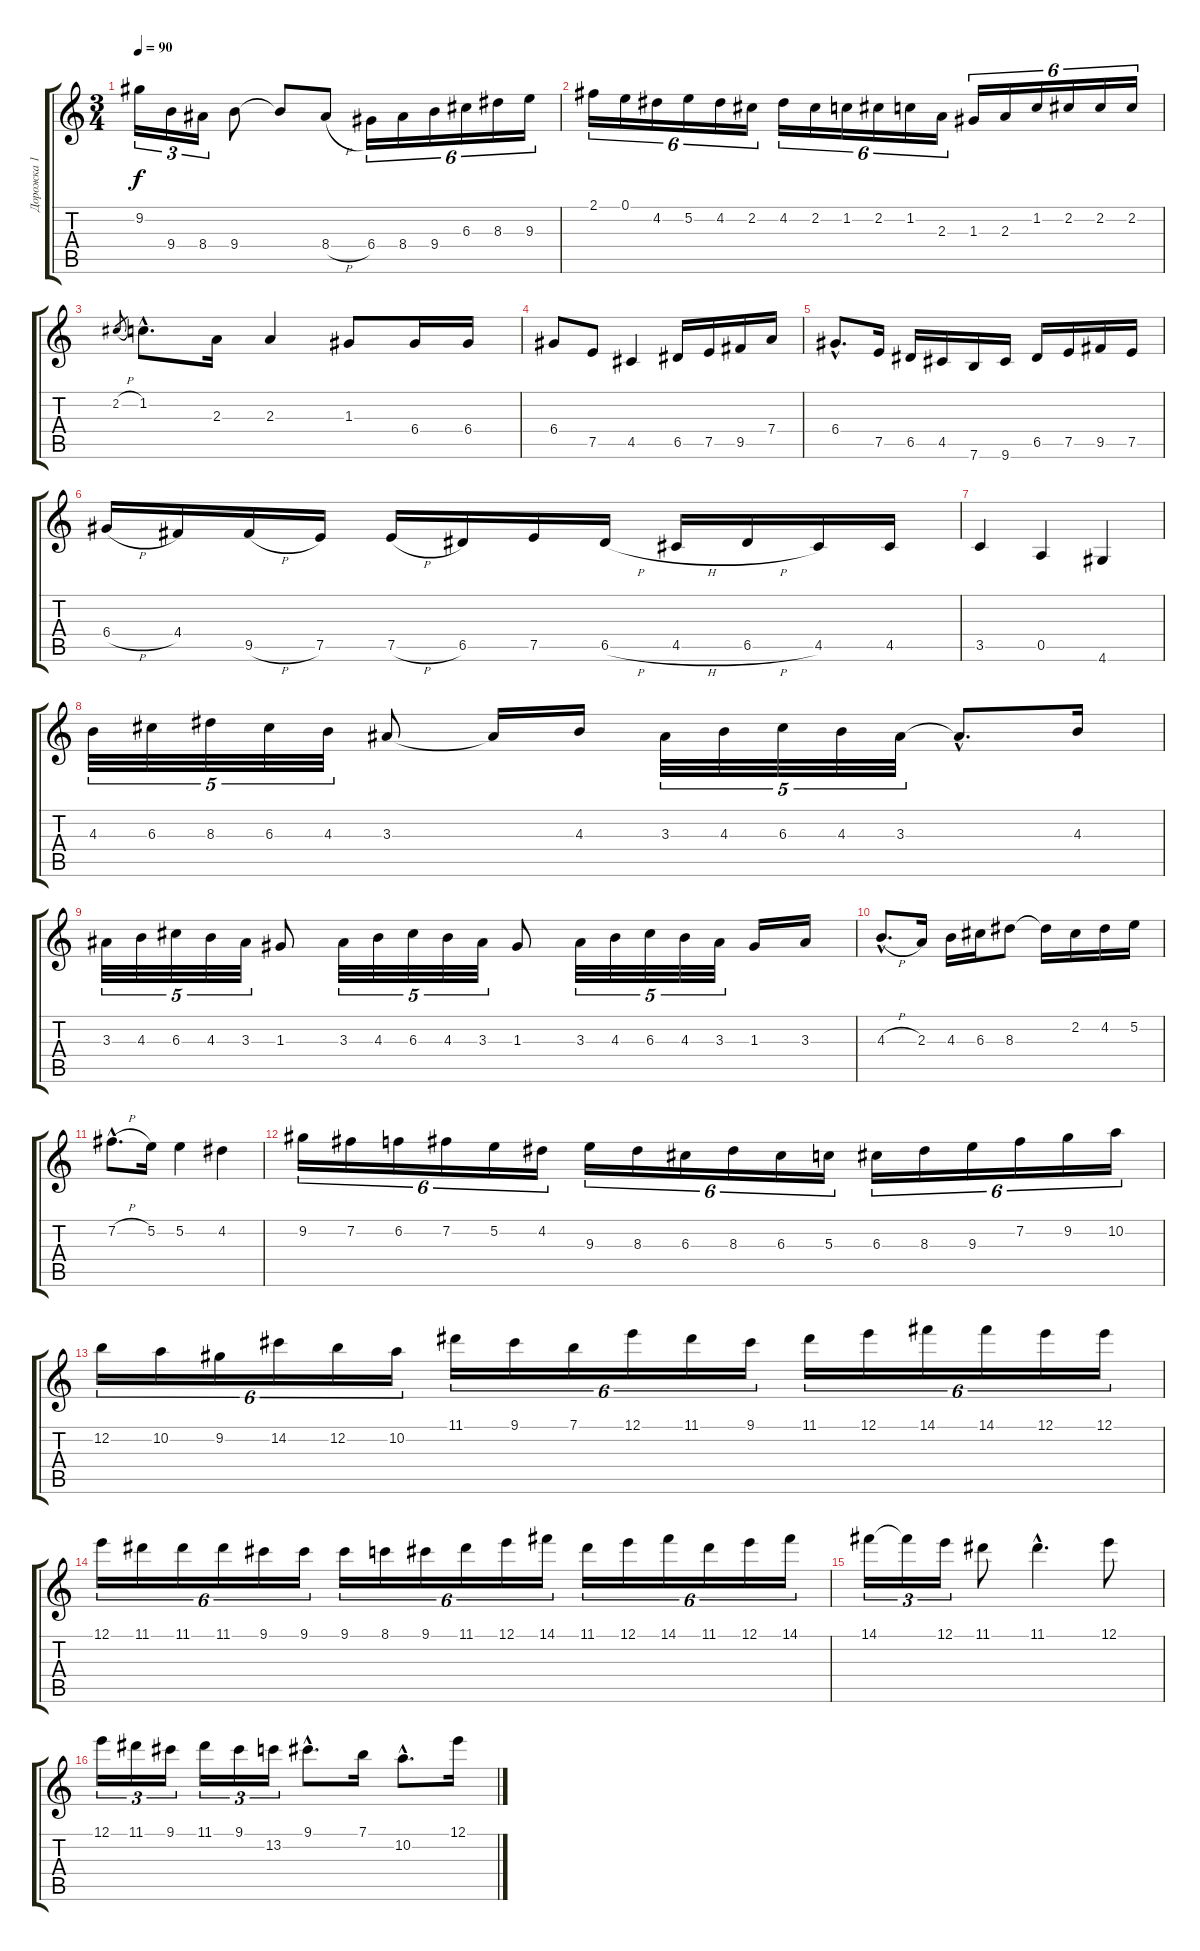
\track ("Дорожка 1" "Дорожка 1") {instrument acousticguitarnylon}
\staff {score tabs}
\tuning (E4 B3 G3 D3 A2 E2) {hide}
\ts (3 4)
\tempo 90
\clef g2
\ks c
9.2.16{tu (3 2) dy f} 9.4.16{tu (3 2)} 8.4.16{tu (3 2)} 9.4.8 9.4{t}.8 8.4{h}.8 6.4.16{tu (6 4)} 8.4.16{tu (6 4)} 9.4.16{tu (6 4)} 6.3.16{tu (6 4)} 8.3.16{tu (6 4)} 9.3.16{tu (6 4)} |
2.1.16{tu (6 4)} 0.1.16{tu (6 4)} 4.2.16{tu (6 4)} 5.2.16{tu (6 4)} 4.2.16{tu (6 4)} 2.2.16{tu (6 4)} 4.2.16{tu (6 4)} 2.2.16{tu (6 4)} 1.2.16{tu (6 4)} 2.2.16{tu (6 4)} 1.2.16{tu (6 4)} 2.3.16{tu (6 4)} 1.3.16{tu (6 4)} 2.3.16{tu (6 4)} 1.2.16{tu (6 4)} 2.2.16{tu (6 4)} 2.2.16{tu (6 4)} 2.2.16{tu (6 4)} |
2.2{h}.8{gr} 1.2{hac}.8{d} 2.3.16 2.3.4 1.3.8 6.4.16 6.4.16 |
6.4.8 7.5.8 4.5.4 6.5.16 7.5.16 9.5.16 7.4.16 |
6.4{hac}.8{d} 7.5.16 6.5.16 4.5.16 7.6.16 9.6.16 6.5.16 7.5.16 9.5.16 7.5.16 |
6.4{h}.16 4.4.16 9.5{h}.16 7.5.16 7.5{h}.16 6.5.16 7.5.16 6.5{h}.16 4.5{h}.16 6.5{h}.16 4.5.16 4.5.16 |
3.5.4 0.5.4 4.6.4 |
4.3.32{tu (5 4)} 6.3.32{tu (5 4)} 8.3.32{tu (5 4)} 6.3.32{tu (5 4)} 4.3.32{tu (5 4)} 3.3.8 3.3{t}.16 4.3.16 3.3.32{tu (5 4)} 4.3.32{tu (5 4)} 6.3.32{tu (5 4)} 4.3.32{tu (5 4)} 3.3.32{tu (5 4)} 3.3{hac t}.8{d} 4.3.16 |
3.3.32{tu (5 4)} 4.3.32{tu (5 4)} 6.3.32{tu (5 4)} 4.3.32{tu (5 4)} 3.3.32{tu (5 4)} 1.3.8 3.3.32{tu (5 4)} 4.3.32{tu (5 4)} 6.3.32{tu (5 4)} 4.3.32{tu (5 4)} 3.3.32{tu (5 4)} 1.3.8 3.3.32{tu (5 4)} 4.3.32{tu (5 4)} 6.3.32{tu (5 4)} 4.3.32{tu (5 4)} 3.3.32{tu (5 4)} 1.3.16 3.3.16 |
4.3{h hac}.8{d} 2.3.16 4.3.16 6.3.16 8.3.8 8.3{t}.16 2.2.16 4.2.16 5.2.16 |
7.2{h hac}.8{d} 5.2.16 5.2.4 4.2.4 |
9.2.16{tu (6 4)} 7.2.16{tu (6 4)} 6.2.16{tu (6 4)} 7.2.16{tu (6 4)} 5.2.16{tu (6 4)} 4.2.16{tu (6 4)} 9.3.16{tu (6 4)} 8.3.16{tu (6 4)} 6.3.16{tu (6 4)} 8.3.16{tu (6 4)} 6.3.16{tu (6 4)} 5.3.16{tu (6 4)} 6.3.16{tu (6 4)} 8.3.16{tu (6 4)} 9.3.16{tu (6 4)} 7.2.16{tu (6 4)} 9.2.16{tu (6 4)} 10.2.16{tu (6 4)} |
12.2.16{tu (6 4)} 10.2.16{tu (6 4)} 9.2.16{tu (6 4)} 14.2.16{tu (6 4)} 12.2.16{tu (6 4)} 10.2.16{tu (6 4)} 11.1.16{tu (6 4)} 9.1.16{tu (6 4)} 7.1.16{tu (6 4)} 12.1.16{tu (6 4)} 11.1.16{tu (6 4)} 9.1.16{tu (6 4)} 11.1.16{tu (6 4)} 12.1.16{tu (6 4)} 14.1.16{tu (6 4)} 14.1.16{tu (6 4)} 12.1.16{tu (6 4)} 12.1.16{tu (6 4)} |
12.1.16{tu (6 4)} 11.1.16{tu (6 4)} 11.1.16{tu (6 4)} 11.1.16{tu (6 4)} 9.1.16{tu (6 4)} 9.1.16{tu (6 4)} 9.1.16{tu (6 4)} 8.1.16{tu (6 4)} 9.1.16{tu (6 4)} 11.1.16{tu (6 4)} 12.1.16{tu (6 4)} 14.1.16{tu (6 4)} 11.1.16{tu (6 4)} 12.1.16{tu (6 4)} 14.1.16{tu (6 4)} 11.1.16{tu (6 4)} 12.1.16{tu (6 4)} 14.1.16{tu (6 4)} |
14.1.16{tu (3 2)} 14.1{t}.16{tu (3 2)} 12.1.16{tu (3 2)} 11.1.8 11.1{hac}.4{d} 12.1.8 |
12.1.16{tu (3 2)} 11.1.16{tu (3 2)} 9.1.16{tu (3 2)} 11.1.16{tu (3 2)} 9.1.16{tu (3 2)} 13.2.16{tu (3 2)} 9.1{hac}.8{d} 7.1.16 10.2{hac}.8{d} 12.1.16
